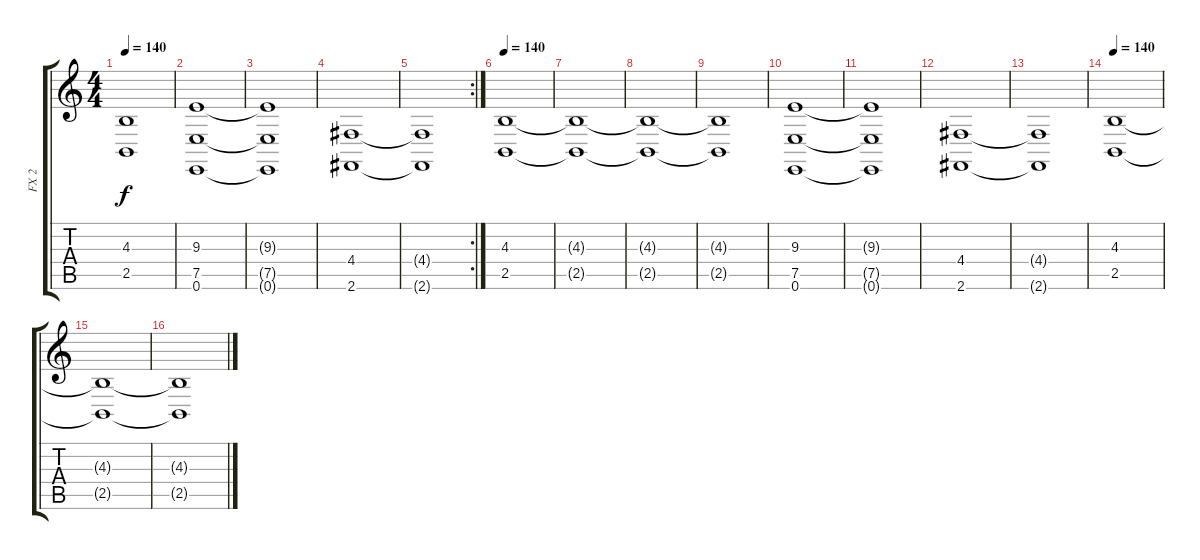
\track ("FX 2" "FX 2") {instrument fx2soundtrack}
\staff {score tabs}
\tuning (E4 B3 G3 D3 A2 E2) {hide}
\ts (4 4)
\tempo 140
\clef g2
\ks c
(4.3{t} 2.5{t}).1{dy f} |
(9.3 7.5 0.6).1 |
(9.3{t} 7.5{t} 0.6{t}).1 |
(4.4 2.6).1 |
\rc 2
(4.4{t} 2.6{t}).1 |
\tempo 140
(4.3 2.5).1 |
(4.3{t} 2.5{t}).1 |
(4.3{t} 2.5{t}).1 |
(4.3{t} 2.5{t}).1 |
(9.3 7.5 0.6).1 |
(9.3{t} 7.5{t} 0.6{t}).1 |
(4.4 2.6).1 |
(4.4{t} 2.6{t}).1 |
\tempo 140
(4.3 2.5).1 |
(4.3{t} 2.5{t}).1 |
(4.3{t} 2.5{t}).1
